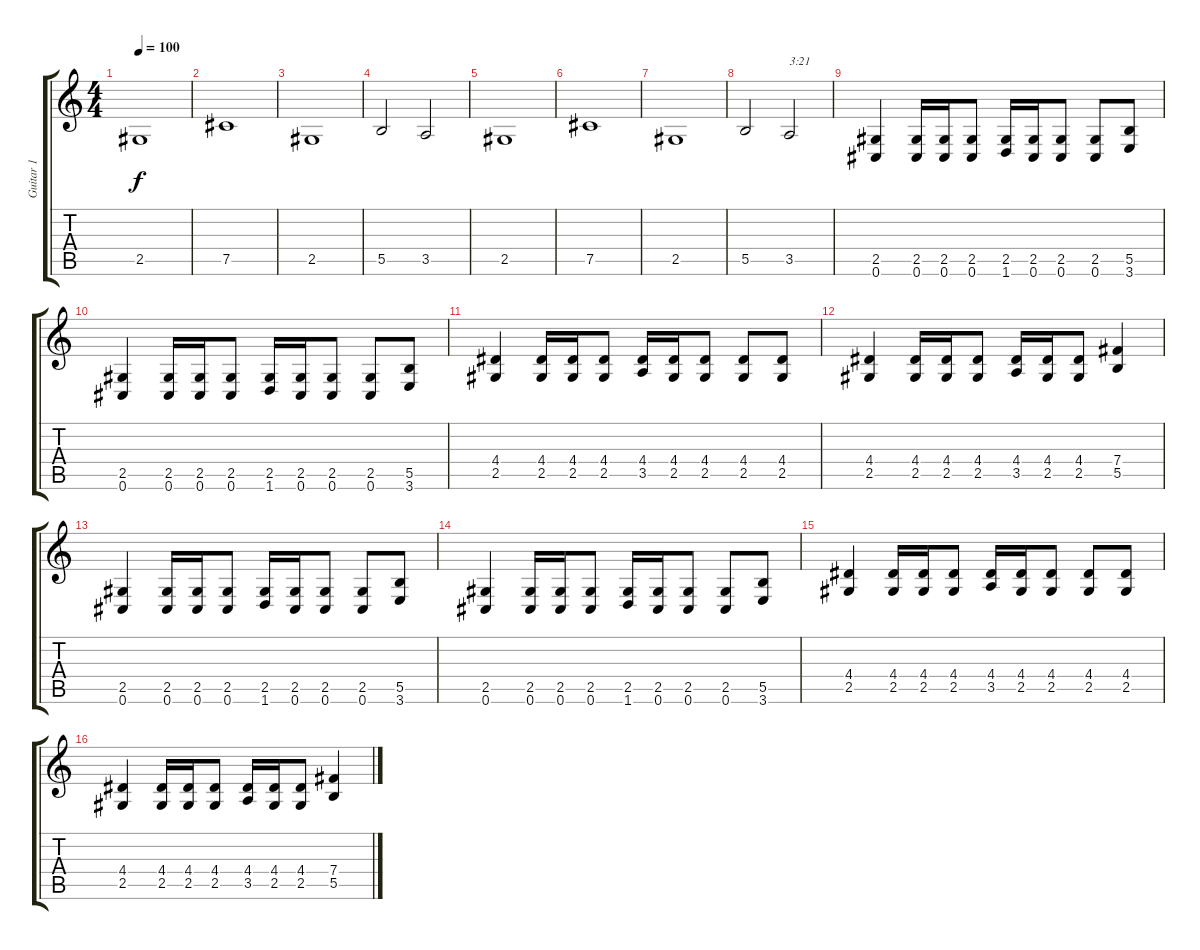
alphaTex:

\track ("Guitar 1" "Guitar 1") {instrument distortionguitar}
\staff {score tabs}
\tuning (Db4 Ab3 E3 B2 Gb2 Db2) {hide}
\ts (4 4)
\tempo 100
\clef g2
\ks c
2.5.1{dy f} |
7.5.1 |
2.5.1 |
5.5.2 3.5.2 |
2.5.1 |
7.5.1 |
2.5.1 |
5.5.2 3.5.2{txt "3:21"} |
(2.5 0.6).4 (2.5 0.6).16 (2.5 0.6).16 (2.5 0.6).8 (2.5 1.6).16 (2.5 0.6).16 (2.5 0.6).8 (2.5 0.6).8 (5.5 3.6).8 |
(2.5 0.6).4 (2.5 0.6).16 (2.5 0.6).16 (2.5 0.6).8 (2.5 1.6).16 (2.5 0.6).16 (2.5 0.6).8 (2.5 0.6).8 (5.5 3.6).8 |
(4.4 2.5).4 (4.4 2.5).16 (4.4 2.5).16 (4.4 2.5).8 (4.4 3.5).16 (4.4 2.5).16 (4.4 2.5).8 (4.4 2.5).8 (4.4 2.5).8 |
(4.4 2.5).4 (4.4 2.5).16 (4.4 2.5).16 (4.4 2.5).8 (4.4 3.5).16 (4.4 2.5).16 (4.4 2.5).8 (7.4 5.5).4 |
(2.5 0.6).4 (2.5 0.6).16 (2.5 0.6).16 (2.5 0.6).8 (2.5 1.6).16 (2.5 0.6).16 (2.5 0.6).8 (2.5 0.6).8 (5.5 3.6).8 |
(2.5 0.6).4 (2.5 0.6).16 (2.5 0.6).16 (2.5 0.6).8 (2.5 1.6).16 (2.5 0.6).16 (2.5 0.6).8 (2.5 0.6).8 (5.5 3.6).8 |
(4.4 2.5).4 (4.4 2.5).16 (4.4 2.5).16 (4.4 2.5).8 (4.4 3.5).16 (4.4 2.5).16 (4.4 2.5).8 (4.4 2.5).8 (4.4 2.5).8 |
(4.4 2.5).4 (4.4 2.5).16 (4.4 2.5).16 (4.4 2.5).8 (4.4 3.5).16 (4.4 2.5).16 (4.4 2.5).8 (7.4 5.5).4
